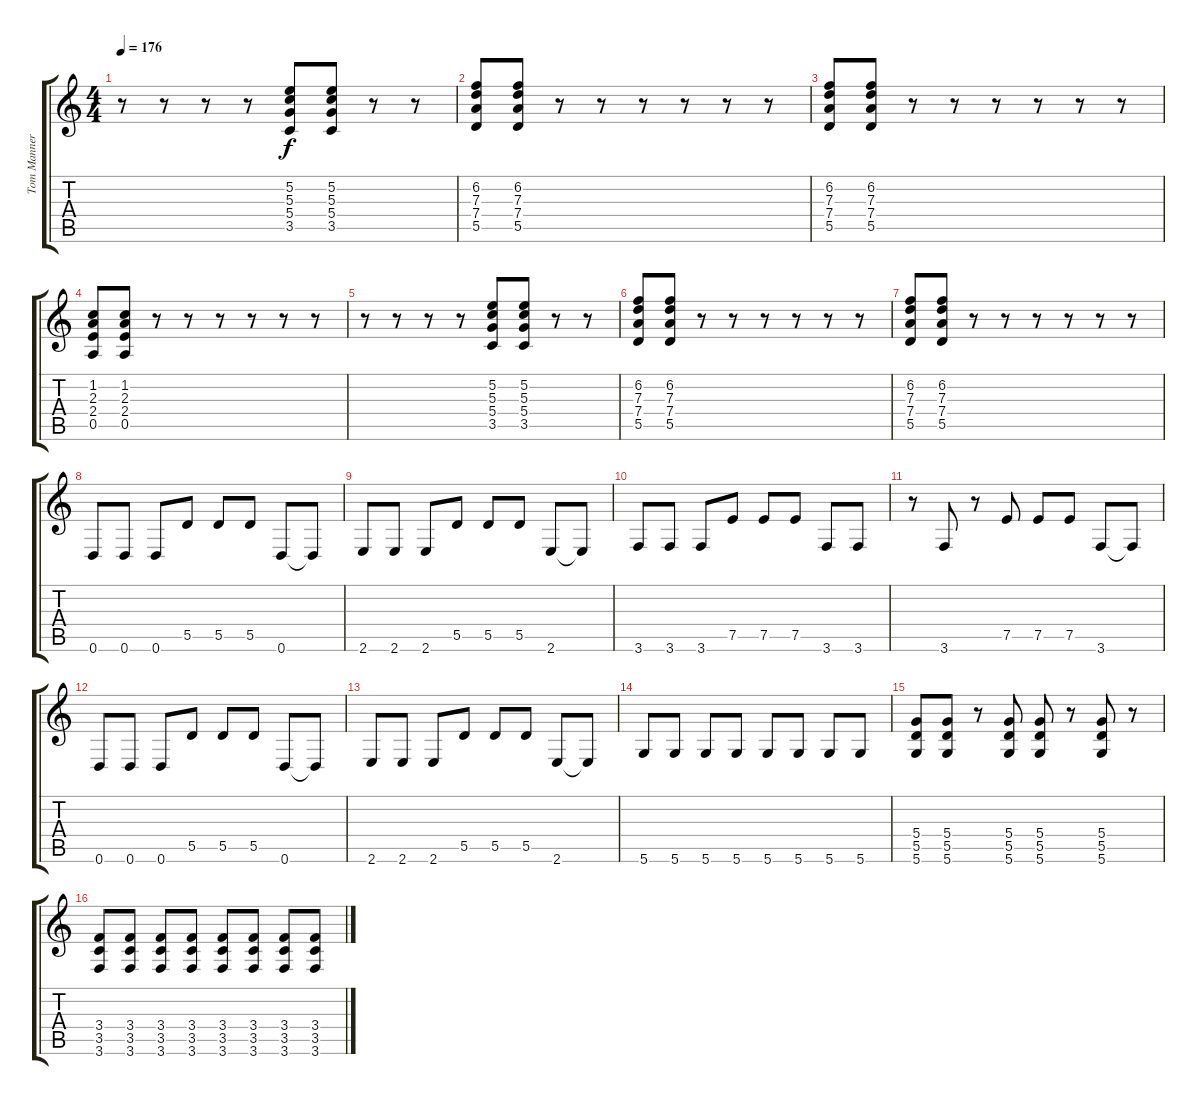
\track ("Tom Manners" "Tom Manner") {instrument overdrivenguitar}
\staff {score tabs}
\tuning (E4 B3 G3 D3 A2 D2) {hide}
\ts (4 4)
\tempo 176
\clef g2
\ks c
r.8{dy f} r.8 r.8 r.8 (5.2 5.3 5.4 3.5).8 (5.2 5.3 5.4 3.5).8 r.8 r.8 |
(6.2 7.3 7.4 5.5).8 (6.2 7.3 7.4 5.5).8 r.8 r.8 r.8 r.8 r.8 r.8 |
(6.2 7.3 7.4 5.5).8 (6.2 7.3 7.4 5.5).8 r.8 r.8 r.8 r.8 r.8 r.8 |
(1.2 2.3 2.4 0.5).8 (1.2 2.3 2.4 0.5).8 r.8 r.8 r.8 r.8 r.8 r.8 |
r.8 r.8 r.8 r.8 (5.2 5.3 5.4 3.5).8 (5.2 5.3 5.4 3.5).8 r.8 r.8 |
(6.2 7.3 7.4 5.5).8 (6.2 7.3 7.4 5.5).8 r.8 r.8 r.8 r.8 r.8 r.8 |
(6.2 7.3 7.4 5.5).8 (6.2 7.3 7.4 5.5).8 r.8 r.8 r.8 r.8 r.8 r.8 |
0.6.8 0.6.8 0.6.8 5.5.8 5.5.8 5.5.8 0.6.8 0.6{t}.8 |
2.6.8 2.6.8 2.6.8 5.5.8 5.5.8 5.5.8 2.6.8 2.6{t}.8 |
3.6.8 3.6.8 3.6.8 7.5.8 7.5.8 7.5.8 3.6.8 3.6.8 |
r.8 3.6.8 r.8 7.5.8 7.5.8 7.5.8 3.6.8 3.6{t}.8 |
0.6.8 0.6.8 0.6.8 5.5.8 5.5.8 5.5.8 0.6.8 0.6{t}.8 |
2.6.8 2.6.8 2.6.8 5.5.8 5.5.8 5.5.8 2.6.8 2.6{t}.8 |
5.6.8 5.6.8 5.6.8 5.6.8 5.6.8 5.6.8 5.6.8 5.6.8 |
(5.4 5.5 5.6).8 (5.4 5.5 5.6).8 r.8 (5.4 5.5 5.6).8 (5.4 5.5 5.6).8 r.8 (5.4 5.5 5.6).8 r.8 |
(3.4 3.5 3.6).8 (3.4 3.5 3.6).8 (3.4 3.5 3.6).8 (3.4 3.5 3.6).8 (3.4 3.5 3.6).8 (3.4 3.5 3.6).8 (3.4 3.5 3.6).8 (3.4 3.5 3.6).8
